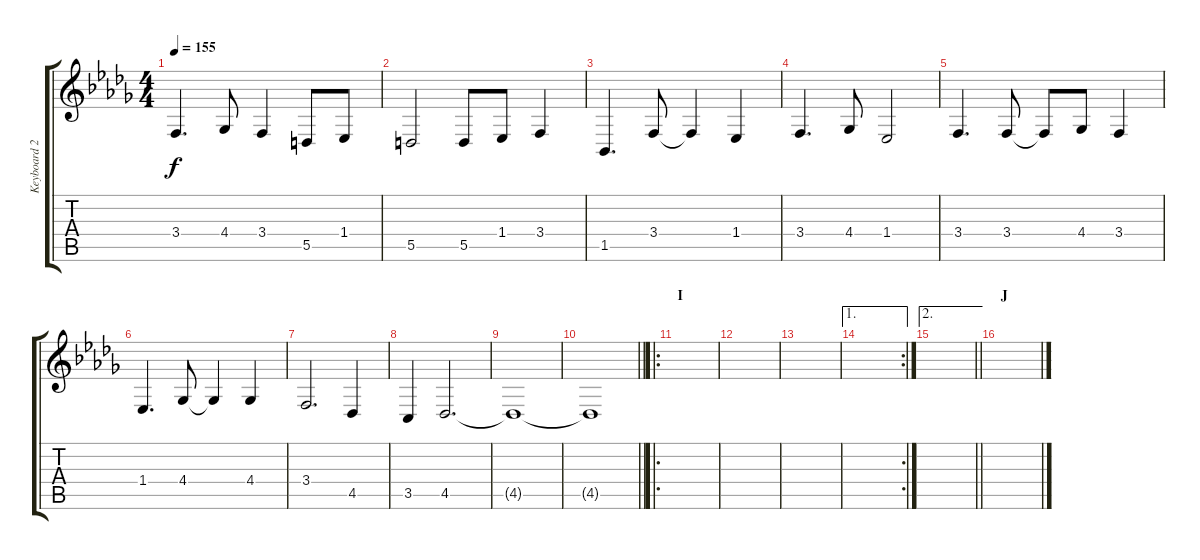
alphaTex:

\track ("Keyboard 2" "Keyboard 2") {instrument pad3polysynth}
\staff {score tabs}
\tuning (E4 B3 G3 D3 A2 E2) {hide}
\ts (4 4)
\tempo 155
\clef g2
\ks db
3.4.4{d dy f} 4.4.8 3.4.4 5.5.8 1.4.8 |
5.5.2 5.5.8 1.4.8 3.4.4 |
1.5.4{d} 3.4.8 3.4{t}.4 1.4.4 |
3.4.4{d} 4.4.8 1.4.2 |
3.4.4{d} 3.4.8 3.4{t}.8 4.4.8 3.4.4 |
1.4.4{d} 4.4.8 4.4{t}.4 4.4.4 |
3.4.2{d} 4.5.4 |
3.5.4 4.5.2{d} |
4.5{t}.1 |
\barLineRight lightlight
4.5{t}.1 |
\ro
\section ("" "I")
|
|
|
\ae 1
\rc 2
|
\ae 2
\barLineRight lightlight
|
\section ("" "J")
